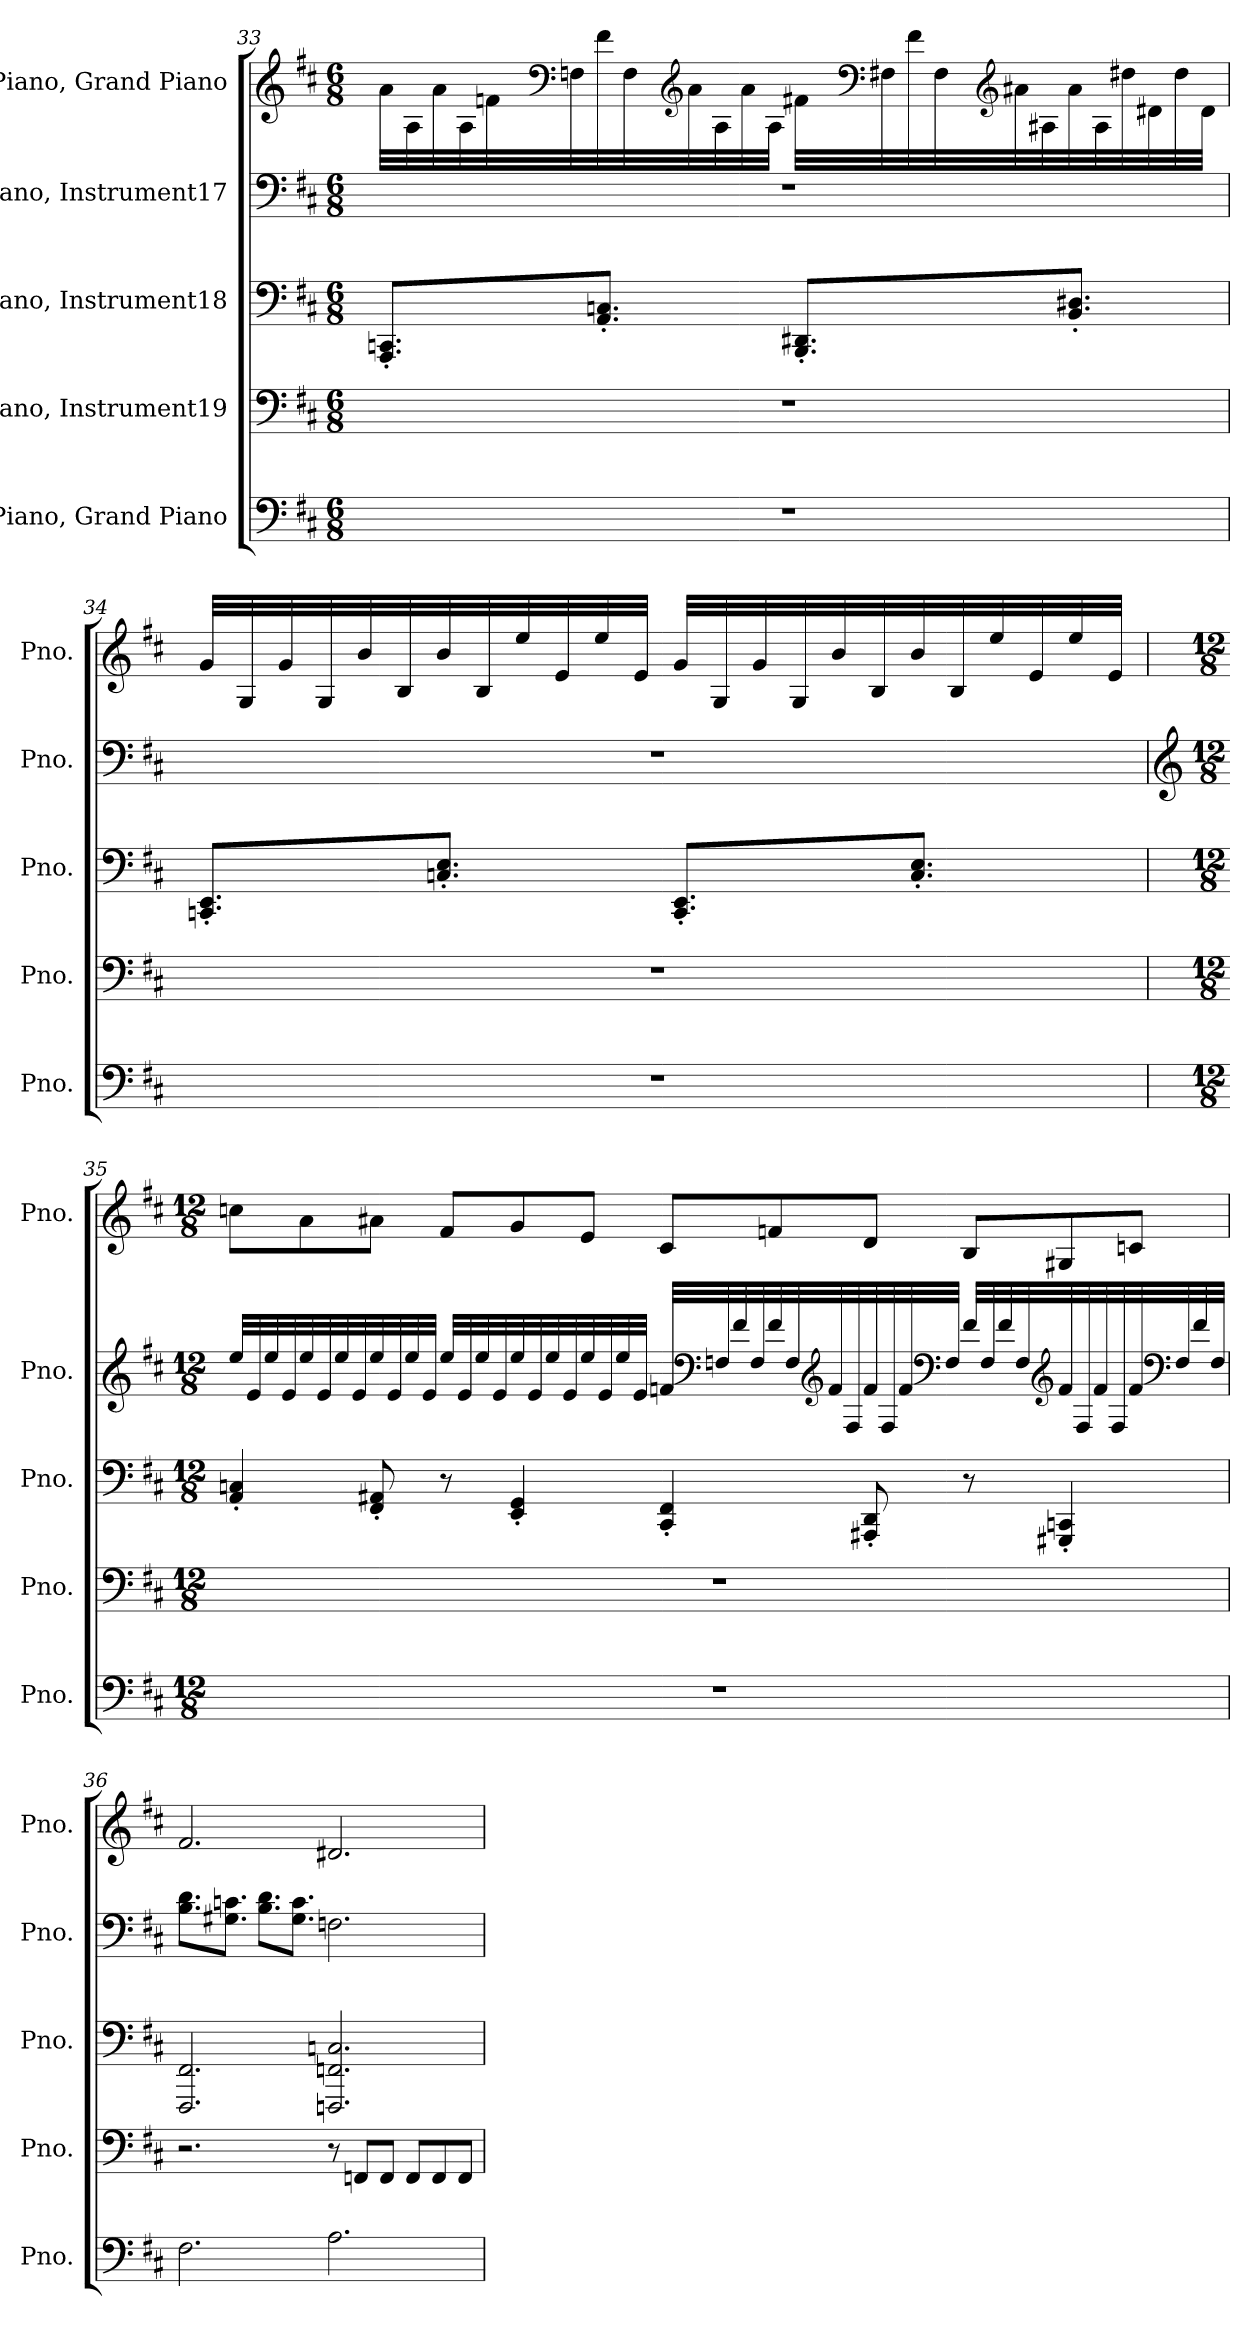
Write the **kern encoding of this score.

**kern	**kern	**kern	**kern	**kern
*part5	*part4	*part3	*part2	*part1
*staff5	*staff4	*staff3	*staff2	*staff1
*I"Piano, Grand Piano	*I"Piano, Instrument19	*I"Piano, Instrument18	*I"Piano, Instrument17	*I"Piano, Grand Piano
*I'Pno.	*I'Pno.	*I'Pno.	*I'Pno.	*I'Pno.
!!LO:PB:g=z
*clefF4	*clefF4	*clefF4	*clefF4	*clefG2
*k[f#c#]	*k[f#c#]	*k[f#c#]	*k[f#c#]	*k[f#c#]
*M6/8	*M6/8	*M6/8	*M6/8	*M6/8
=33	=33	=33	=33	=33
2.r	2.r	8.AAA/' 8.CCn/'L	2.r	32a\LLL
.	.	.	.	32A\
.	.	.	.	32a\
.	.	.	.	32A\
.	.	.	.	32fn\
*	*	*	*	*clefF4
.	.	.	.	32Fn\
.	.	8.AA/' 8.Cn/'J	.	32f\
.	.	.	.	32F\
*	*	*	*	*clefG2
.	.	.	.	32a\
.	.	.	.	32A\
.	.	.	.	32a\
.	.	.	.	32A\JJJ
.	.	8.BBB/' 8.DD#X/'L	.	32f#X\LLL
*	*	*	*	*clefF4
.	.	.	.	32F#X\
.	.	.	.	32f#\
.	.	.	.	32F#\
*	*	*	*	*clefG2
.	.	.	.	32a#X\
.	.	.	.	32A#X\
.	.	8.BB/' 8.D#X/'J	.	32a#\
.	.	.	.	32A#\
.	.	.	.	32dd#X\
.	.	.	.	32d#X\
.	.	.	.	32dd#\
.	.	.	.	32d#\JJJ
!!LO:LB:g=z
=34	=34	=34	=34	=34
2.r	2.r	8.CCn/' 8.EE/'L	2.r	32g/LLL
.	.	.	.	32G/
.	.	.	.	32g/
.	.	.	.	32G/
.	.	.	.	32b/
.	.	.	.	32B/
.	.	8.Cn/' 8.E/'J	.	32b/
.	.	.	.	32B/
.	.	.	.	32ee/
.	.	.	.	32e/
.	.	.	.	32ee/
.	.	.	.	32e/JJJ
.	.	8.CC/' 8.EE/'L	.	32g/LLL
.	.	.	.	32G/
.	.	.	.	32g/
.	.	.	.	32G/
.	.	.	.	32b/
.	.	.	.	32B/
.	.	8.C/' 8.E/'J	.	32b/
.	.	.	.	32B/
.	.	.	.	32ee/
.	.	.	.	32e/
.	.	.	.	32ee/
.	.	.	.	32e/JJJ
!!LO:PB:g=z
=35	=35	=35	=35	=35
*	*	*	*clefG2	*
*M12/8	*M12/8	*M12/8	*M12/8	*M12/8
1.r	1.r	4AA/' 4Cn/'	32ee/LLL	8ccn\L
.	.	.	32e/	.
.	.	.	32ee/	.
.	.	.	32e/	.
.	.	.	32ee/	8a\
.	.	.	32e/	.
.	.	.	32ee/	.
.	.	.	32e/	.
.	.	8FF#/' 8AA#X/'	32ee/	8a#X\J
.	.	.	32e/	.
.	.	.	32ee/	.
.	.	.	32e/JJJ	.
.	.	8r	32ee/LLL	8f#/L
.	.	.	32e/	.
.	.	.	32ee/	.
.	.	.	32e/	.
.	.	4EE/' 4GG/'	32ee/	8g/
.	.	.	32e/	.
.	.	.	32ee/	.
.	.	.	32e/	.
.	.	.	32ee/	8e/J
.	.	.	32e/	.
.	.	.	32ee/	.
.	.	.	32e/JJJ	.
.	.	4CC#/' 4FF#/'	32fn/LLL	8c#/L
*	*	*	*clefF4	*
.	.	.	32Fn/	.
.	.	.	32f/	.
.	.	.	32F/	.
.	.	.	32f/	8fn/
.	.	.	32F/	.
*	*	*	*clefG2	*
.	.	.	32f/	.
.	.	.	32F/	.
.	.	8AAA#X/' 8DD/'	32f/	8d/J
.	.	.	32F/	.
.	.	.	32f/	.
*	*	*	*clefF4	*
.	.	.	32F/JJJ	.
.	.	8r	32f/LLL	8B/L
.	.	.	32F/	.
.	.	.	32f/	.
.	.	.	32F/	.
*	*	*	*clefG2	*
.	.	4GGG#X/' 4CCn/'	32f/	8G#X/
.	.	.	32F/	.
.	.	.	32f/	.
.	.	.	32F/	.
.	.	.	32f/	8cn/J
*	*	*	*clefF4	*
.	.	.	32F/	.
.	.	.	32f/	.
.	.	.	32F/JJJ	.
!!LO:LB:g=z
=36	=36	=36	=36	=36
2.F#\	2.r	2.FFF#/ 2.FF#/	8.B\ 8.d\L	2.f#/
.	.	.	8.G#X\ 8.cn\J	.
.	.	.	8.B\ 8.d\L	.
.	.	.	8.G#\ 8.c\J	.
2.A\	8r	2.FFFn/ 2.FFn/ 2.Cn/	2.Fn\	2.d#X/
.	8FFn/L	.	.	.
.	8FF/J	.	.	.
.	8FF/L	.	.	.
.	8FF/	.	.	.
.	8FF/J	.	.	.
=	=	=	=	=
*-	*-	*-	*-	*-
